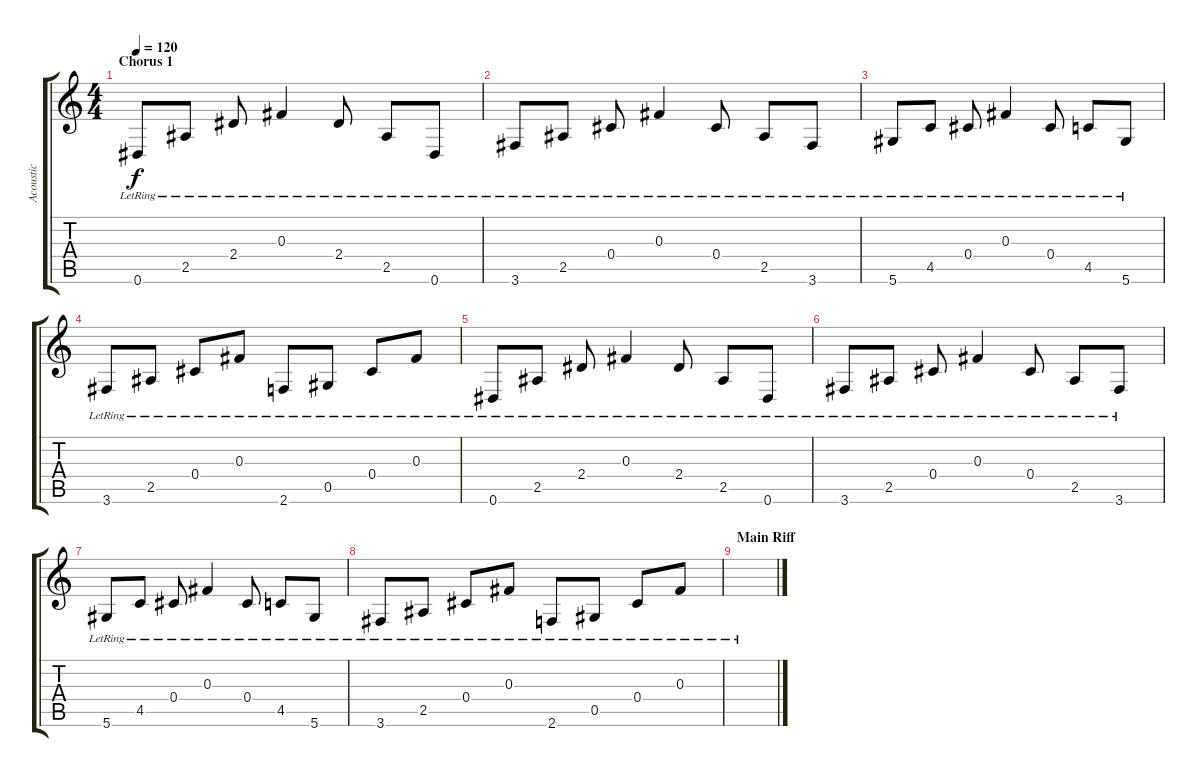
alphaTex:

\track ("Acoustic" "Acoustic") {instrument acousticguitarsteel}
\staff {score tabs}
\tuning (Eb4 Bb3 Gb3 Db3 Ab2 Eb2) {hide}
\ts (4 4)
\section ("" "Chorus 1")
\tempo 120
\clef g2
\ks c
0.6{lr}.8{dy f} 2.5{lr}.8 2.4{lr}.8 0.3{lr}.4 2.4{lr}.8 2.5{lr}.8 0.6{lr}.8 |
3.6{lr}.8 2.5{lr}.8 0.4{lr}.8 0.3{lr}.4 0.4{lr}.8 2.5{lr}.8 3.6{lr}.8 |
5.6{lr}.8 4.5{lr}.8 0.4{lr}.8 0.3{lr}.4 0.4{lr}.8 4.5{lr}.8 5.6{lr}.8 |
3.6{lr}.8 2.5{lr}.8 0.4{lr}.8 0.3{lr}.8 2.6{lr}.8 0.5{lr}.8 0.4{lr}.8 0.3{lr}.8 |
0.6{lr}.8 2.5{lr}.8 2.4{lr}.8 0.3{lr}.4 2.4{lr}.8 2.5{lr}.8 0.6{lr}.8 |
3.6{lr}.8 2.5{lr}.8 0.4{lr}.8 0.3{lr}.4 0.4{lr}.8 2.5{lr}.8 3.6{lr}.8 |
5.6{lr}.8 4.5{lr}.8 0.4{lr}.8 0.3{lr}.4 0.4{lr}.8 4.5{lr}.8 5.6{lr}.8 |
3.6{lr}.8 2.5{lr}.8 0.4{lr}.8 0.3{lr}.8 2.6{lr}.8 0.5{lr}.8 0.4{lr}.8 0.3{lr}.8 |
\section ("" "Main Riff")
